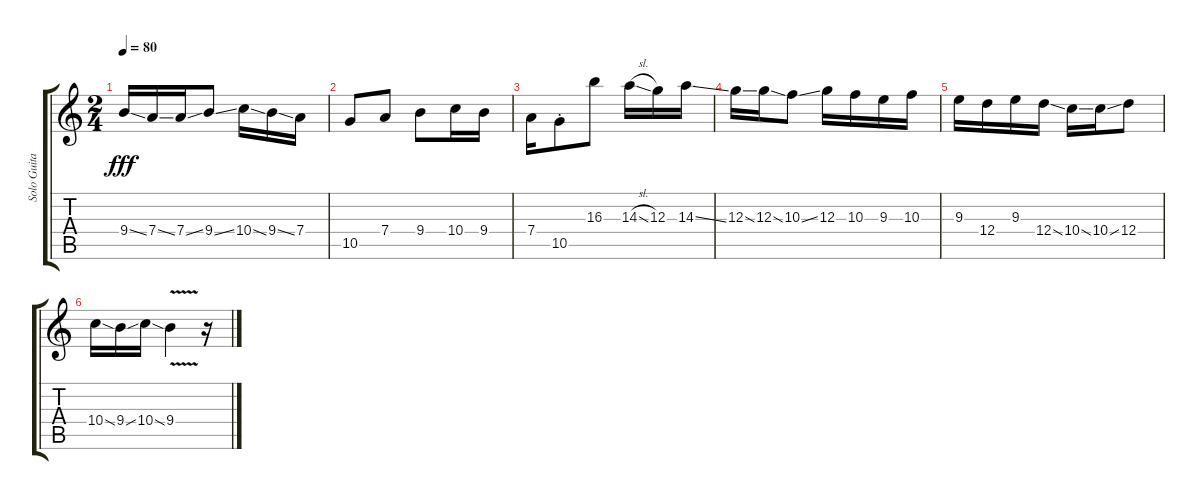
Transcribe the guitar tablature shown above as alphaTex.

\track ("Solo Guitar" "Solo Guita") {instrument electricguitarjazz}
\staff {score tabs}
\tuning (E4 B3 G3 D3 A2 E2) {hide}
\ts (2 4)
\tempo 80
\clef g2
\ks c
9.4{ss}.16{dy fff} 7.4{ss}.16 7.4{ss}.16 9.4{ss}.8 10.4{ss}.16 9.4{ss}.16 7.4.16 |
10.5.8 7.4.8 9.4.8 10.4.16 9.4.16 |
7.4.16 10.5{st}.8 16.3.8 14.3{sl}.16 12.3.16 14.3{ss}.16 |
12.3{ss}.16 12.3{ss}.16 10.3{ss}.8 12.3.16 10.3.16 9.3.16 10.3.16 |
9.3.16 12.4.16 9.3.16 12.4{ss}.16 10.4{ss}.16 10.4{ss}.16 12.4.8 |
10.4{ss}.16 9.4{ss}.16 10.4{ss}.16 9.4{v}.4 r.16
